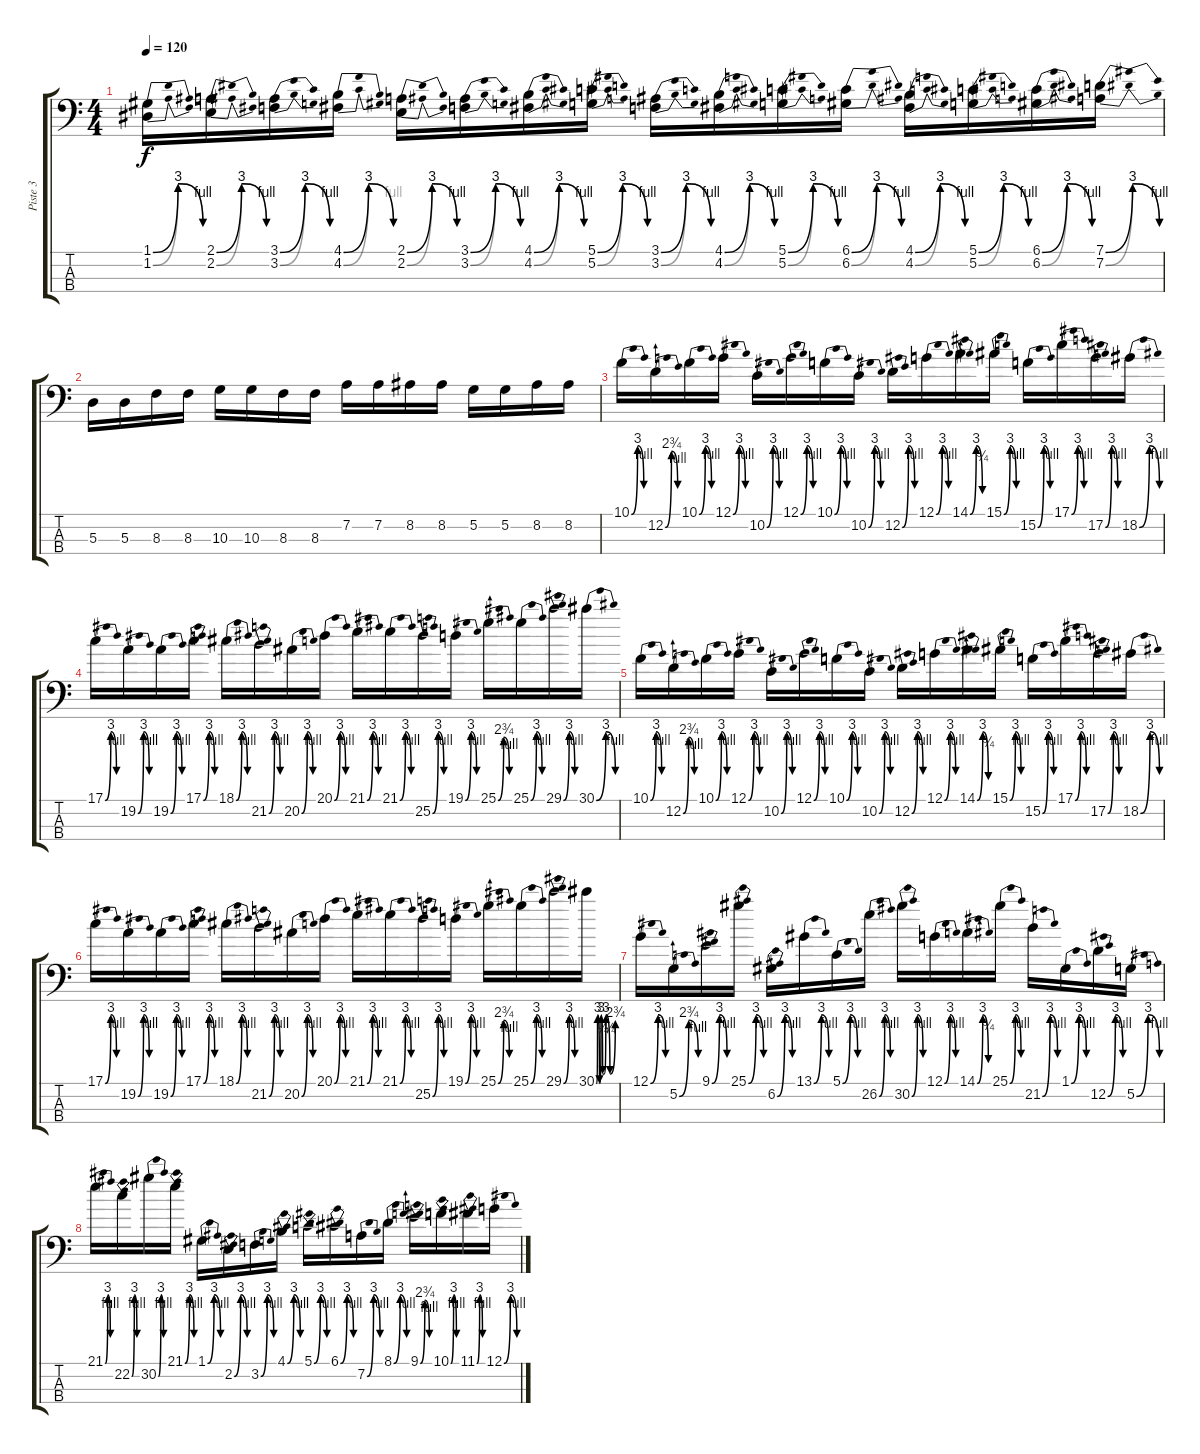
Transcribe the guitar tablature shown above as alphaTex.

\track ("Piste 3" "Piste 3") {instrument electricbasspick}
\staff {score tabs}
\tuning (G2 D2 A1 E1) {hide}
\ts (4 4)
\tempo 120
\clef f4
\ks c
(1.1{be (bendrelease 0 0 30 12 30 12 60 4)} 1.2{be (bendrelease 0 0 30 12 30 12 60 4)}).16{dy f} (2.1{be (bendrelease 0 0 30 12 30 12 60 4)} 2.2{be (bendrelease 0 0 30 12 30 12 60 4)}).16 (3.1{be (bendrelease 0 0 30 12 30 12 60 4)} 3.2{be (bendrelease 0 0 30 12 30 12 60 4)}).16 (4.1{be (bendrelease 0 0 30 12 30 12 60 0)} 4.2{be (bendrelease 0 0 30 12 30 12 60 4)}).16 (2.1{be (bendrelease 0 0 30 12 30 12 60 4)} 2.2{be (bendrelease 0 0 30 12 30 12 60 4)}).16 (3.1{be (bendrelease 0 0 30 12 30 12 60 4)} 3.2{be (bendrelease 0 0 30 12 30 12 60 4)}).16 (4.1{be (bendrelease 0 0 30 12 30 12 60 4)} 4.2{be (bendrelease 0 0 30 12 30 12 60 4)}).16 (5.1{be (bendrelease 0 0 30 12 30 12 60 4)} 5.2{be (bendrelease 0 0 30 12 30 12 60 4)}).16 (3.1{be (bendrelease 0 0 30 12 30 12 60 4)} 3.2{be (bendrelease 0 0 30 12 30 12 60 4)}).16 (4.1{be (bendrelease 0 0 30 12 30 12 60 4)} 4.2{be (bendrelease 0 0 26 12 30 12 60 4)}).16 (5.1{be (bendrelease 0 0 30 12 30 12 60 4)} 5.2{be (bendrelease 0 0 30 12 30 12 60 4)}).16 (6.1{be (bendrelease 0 0 30 12 30 12 60 4)} 6.2{be (bendrelease 0 0 30 12 30 12 60 4)}).16 (4.1{be (bendrelease 0 0 30 12 30 12 60 4)} 4.2{be (bendrelease 0 0 30 12 30 12 60 4)}).16 (5.1{be (bendrelease 0 0 30 12 30 12 60 4)} 5.2{be (bendrelease 0 0 30 12 30 12 60 4)}).16 (6.1{be (bendrelease 0 0 30 12 30 12 60 4)} 6.2{be (bendrelease 0 0 30 12 30 12 60 4)}).16 (7.1{be (bendrelease 0 0 30 12 30 12 60 4)} 7.2{be (bendrelease 0 0 30 12 30 12 60 4)}).16 |
5.3.16 5.3.16 8.3.16 8.3.16 10.3.16 10.3.16 8.3.16 8.3.16 7.2.16 7.2.16 8.2.16 8.2.16 5.2.16 5.2.16 8.2.16 8.2.16 |
10.1{be (bendrelease 0 0 30 12 30 12 60 4)}.16 12.2{be (bendrelease 0 0 30 11 30 11 60 4)}.16 10.1{be (bendrelease 0 0 30 12 30 12 60 4)}.16 12.1{be (bendrelease 0 0 30 12 30 12 60 4)}.16 10.2{be (bendrelease 0 0 30 12 30 12 60 4)}.16 12.1{be (bendrelease 0 0 30 12 30 12 60 4)}.16 10.1{be (bendrelease 0 0 30 12 30 12 60 4)}.16 10.2{be (bendrelease 0 0 30 12 30 12 60 4)}.16 12.2{be (bendrelease 0 0 30 12 30 12 60 4)}.16 12.1{be (bendrelease 0 0 30 12 30 12 60 4)}.16 14.1{be (bendrelease 0 0 30 12 30 12 60 3)}.16 15.1{be (bendrelease 0 0 30 12 30 12 60 4)}.16 15.2{be (bendrelease 0 0 30 12 30 12 60 4)}.16 17.1{be (bendrelease 0 0 30 12 30 12 60 4)}.16 17.2{be (bendrelease 0 0 30 12 30 12 60 4)}.16 18.2{be (bendrelease 0 0 30 12 30 12 60 4)}.16 |
17.1{be (bendrelease 0 0 30 12 30 12 60 4)}.16 19.2{be (bendrelease 0 0 30 12 30 12 60 4)}.16 19.2{be (bendrelease 0 0 30 12 30 12 60 4)}.16 17.1{be (bendrelease 0 0 30 12 30 12 60 4)}.16 18.1{be (bendrelease 0 0 30 12 30 12 60 4)}.16 21.2{be (bendrelease 0 0 30 12 30 12 60 4)}.16 20.2{be (bendrelease 0 0 30 12 30 12 60 4)}.16 20.1{be (bendrelease 0 0 30 12 30 12 60 4)}.16 21.1{be (bendrelease 0 0 30 12 30 12 60 4)}.16 21.1{be (bendrelease 0 0 30 12 30 12 60 4)}.16 25.2{be (bendrelease 0 0 30 12 30 12 60 4)}.16 19.1{be (bendrelease 0 0 30 12 30 12 60 4)}.16 25.1{be (bendrelease 0 0 30 11 30 11 60 4)}.16 25.1{be (bendrelease 0 0 30 12 30 12 60 4)}.16 29.1{be (bendrelease 0 0 30 12 30 12 60 4)}.16 30.1{be (bendrelease 0 0 30 12 30 12 60 4)}.16 |
10.1{be (bendrelease 0 0 30 12 30 12 60 4)}.16 12.2{be (bendrelease 0 0 30 11 30 11 60 4)}.16 10.1{be (bendrelease 0 0 30 12 30 12 60 4)}.16 12.1{be (bendrelease 0 0 30 12 30 12 60 4)}.16 10.2{be (bendrelease 0 0 30 12 30 12 60 4)}.16 12.1{be (bendrelease 0 0 30 12 30 12 60 4)}.16 10.1{be (bendrelease 0 0 30 12 30 12 60 4)}.16 10.2{be (bendrelease 0 0 30 12 30 12 60 4)}.16 12.2{be (bendrelease 0 0 30 12 30 12 60 4)}.16 12.1{be (bendrelease 0 0 30 12 30 12 60 4)}.16 14.1{be (bendrelease 0 0 30 12 30 12 60 3)}.16 15.1{be (bendrelease 0 0 30 12 30 12 60 4)}.16 15.2{be (bendrelease 0 0 30 12 30 12 60 4)}.16 17.1{be (bendrelease 0 0 30 12 30 12 60 4)}.16 17.2{be (bendrelease 0 0 30 12 30 12 60 4)}.16 18.2{be (bendrelease 0 0 30 12 30 12 60 4)}.16 |
17.1{be (bendrelease 0 0 30 12 30 12 60 4)}.16 19.2{be (bendrelease 0 0 30 12 30 12 60 4)}.16 19.2{be (bendrelease 0 0 30 12 30 12 60 4)}.16 17.1{be (bendrelease 0 0 30 12 30 12 60 4)}.16 18.1{be (bendrelease 0 0 30 12 30 12 60 4)}.16 21.2{be (bendrelease 0 0 30 12 30 12 60 4)}.16 20.2{be (bendrelease 0 0 30 12 30 12 60 4)}.16 20.1{be (bendrelease 0 0 30 12 30 12 60 4)}.16 21.1{be (bendrelease 0 0 30 12 30 12 60 4)}.16 21.1{be (bendrelease 0 0 30 12 30 12 60 4)}.16 25.2{be (bendrelease 0 0 30 12 30 12 60 4)}.16 19.1{be (bendrelease 0 0 30 12 30 12 60 4)}.16 25.1{be (bendrelease 0 0 30 11 30 11 60 4)}.16 25.1{be (bendrelease 0 0 30 12 30 12 60 4)}.16 29.1{be (bendrelease 0 0 30 12 30 12 60 4)}.16 30.1{be (custom 0 0 4 12 10 0 15 12 20 1 25 1 30 12 43 1 60 11)}.16 |
12.1{be (bendrelease 0 0 30 12 30 12 60 4)}.16 5.2{be (bendrelease 0 0 30 11 30 11 60 4)}.16 9.1{be (bendrelease 0 0 30 12 30 12 60 4)}.16 25.1{be (bendrelease 0 0 30 12 30 12 60 4)}.16 6.2{be (bendrelease 0 0 30 12 30 12 60 4)}.16 13.1{be (bendrelease 0 0 30 12 30 12 60 4)}.16 5.1{be (bendrelease 0 0 30 12 30 12 60 4)}.16 26.2{be (bendrelease 0 0 30 12 30 12 60 4)}.16 30.2{be (bendrelease 0 0 30 12 30 12 60 4)}.16 12.1{be (bendrelease 0 0 30 12 30 12 60 4)}.16 14.1{be (bendrelease 0 0 30 12 30 12 60 3)}.16 25.1{be (bendrelease 0 0 30 12 30 12 60 4)}.16 21.2{be (bendrelease 0 0 30 12 30 12 60 4)}.16 1.1{be (bendrelease 0 0 30 12 30 12 60 4)}.16 12.2{be (bendrelease 0 0 30 12 30 12 60 4)}.16 5.2{be (bendrelease 0 0 30 12 30 12 60 4)}.16 |
21.1{be (bendrelease 0 0 30 12 30 12 60 4)}.16 22.2{be (bendrelease 0 0 30 12 30 12 60 4)}.16 30.2{be (bendrelease 0 0 30 12 30 12 60 4)}.16 21.1{be (bendrelease 0 0 30 12 30 12 60 4)}.16 1.1{be (bendrelease 0 0 30 12 30 12 60 4)}.16 2.2{be (bendrelease 0 0 30 12 30 12 60 4)}.16 3.2{be (bendrelease 0 0 30 12 30 12 60 4)}.16 4.1{be (bendrelease 0 0 30 12 30 12 60 4)}.16 5.1{be (bendrelease 0 0 30 12 30 12 60 4)}.16 6.1{be (bendrelease 0 0 30 12 30 12 60 4)}.16 7.2{be (bendrelease 0 0 30 12 30 12 60 4)}.16 8.1{be (bendrelease 0 0 30 12 30 12 60 4)}.16 9.1{be (bendrelease 0 0 30 11 30 11 60 4)}.16 10.1{be (bendrelease 0 0 30 12 30 12 60 4)}.16 11.1{be (bendrelease 0 0 30 12 30 12 60 4)}.16 12.1{be (bendrelease 0 0 30 12 30 12 60 4)}.16
